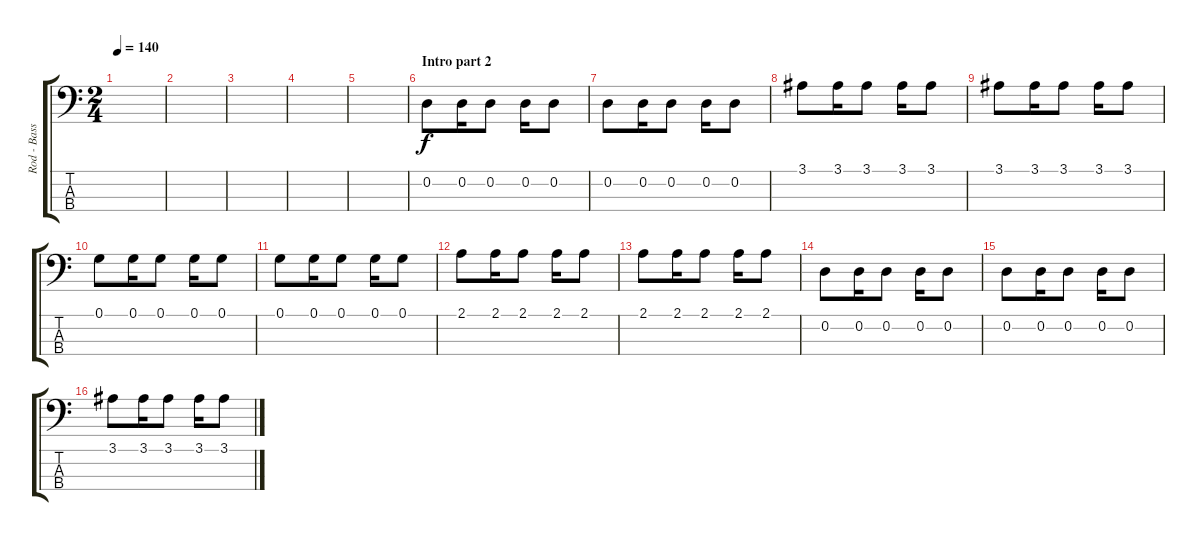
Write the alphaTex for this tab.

\track ("Rod - Bass" "Rod - Bass") {instrument slapbass1}
\staff {score tabs}
\tuning (G2 D2 A1 E1) {hide}
\ts (2 4)
\tempo 140
\clef f4
\ks c
|
|
|
|
|
\section ("" "Intro part 2")
0.2.8 0.2.16 0.2.8 0.2.16 0.2.8 |
0.2.8 0.2.16 0.2.8 0.2.16 0.2.8 |
3.1.8 3.1.16 3.1.8 3.1.16 3.1.8 |
3.1.8 3.1.16 3.1.8 3.1.16 3.1.8 |
0.1.8 0.1.16 0.1.8 0.1.16 0.1.8 |
0.1.8 0.1.16 0.1.8 0.1.16 0.1.8 |
2.1.8 2.1.16 2.1.8 2.1.16 2.1.8 |
2.1.8 2.1.16 2.1.8 2.1.16 2.1.8 |
0.2.8 0.2.16 0.2.8 0.2.16 0.2.8 |
0.2.8 0.2.16 0.2.8 0.2.16 0.2.8 |
3.1.8 3.1.16 3.1.8 3.1.16 3.1.8
